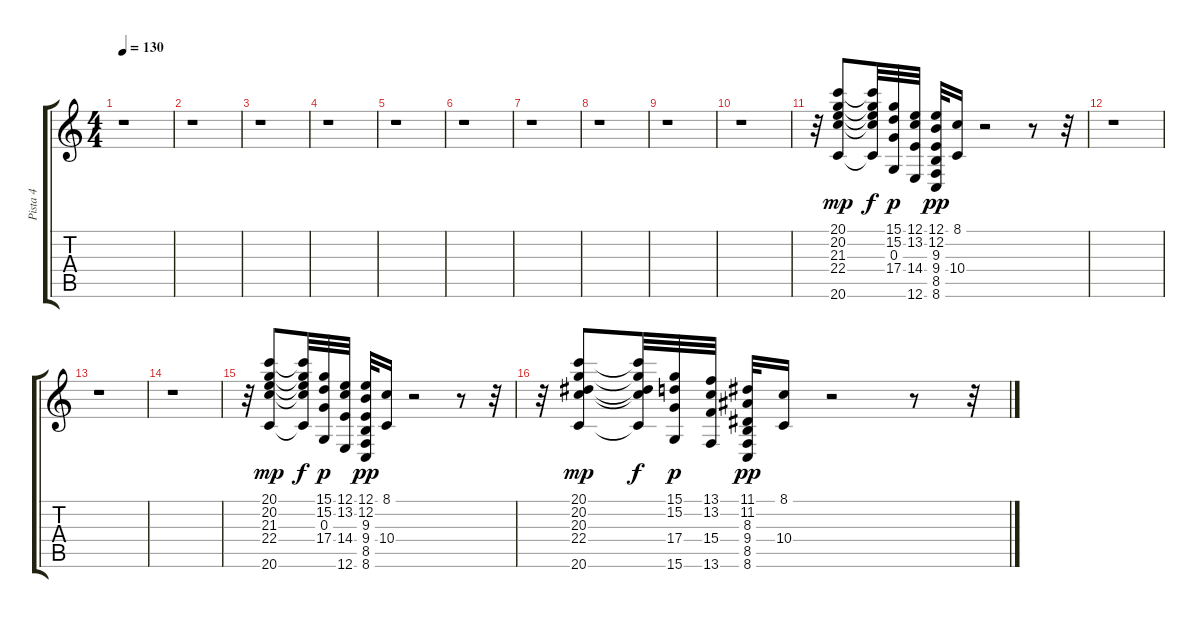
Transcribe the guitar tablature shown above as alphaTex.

\track ("Pista 4" "Pista 4") {instrument brasssection}
\staff {score tabs}
\tuning (E4 B3 G3 D3 A2 E2) {hide}
\ts (4 4)
\tempo 130
\clef g2
\ks c
r.1{dy pp} |
r.1 |
r.1 |
r.1 |
r.1 |
r.1 |
r.1 |
r.1 |
r.1 |
r.1 |
r.32 (20.1 20.2 21.3 22.4 20.6).8{dy mp} (20.1{t} 20.2{t} 21.3{t} 22.4{t} 20.6{t}).32{dy f} (15.1 15.2 0.3 17.4).32{dy p} (12.1 13.2 14.4 12.6).32 (12.1 12.2 9.3 9.4 8.5 8.6).32{dy pp} (8.1 10.4).16 r.2 r.8 r.32 |
r.1 |
r.1 |
r.1 |
r.32 (20.1 20.2 21.3 22.4 20.6).8{dy mp} (20.1{t} 20.2{t} 21.3{t} 22.4{t} 20.6{t}).32{dy f} (15.1 15.2 0.3 17.4).32{dy p} (12.1 13.2 14.4 12.6).32 (12.1 12.2 9.3 9.4 8.5 8.6).32{dy pp} (8.1 10.4).16 r.2 r.8 r.32 |
r.32 (20.1 20.2 20.3 22.4 20.6).8{dy mp} (20.1{t} 20.2{t} 20.3{t} 22.4{t} 20.6{t}).32{dy f} (15.1 15.2 17.4 15.6).32{dy p} (13.1 13.2 15.4 13.6).32 (11.1 11.2 8.3 9.4 8.5 8.6).32{dy pp} (8.1 10.4).16 r.2 r.8 r.32
